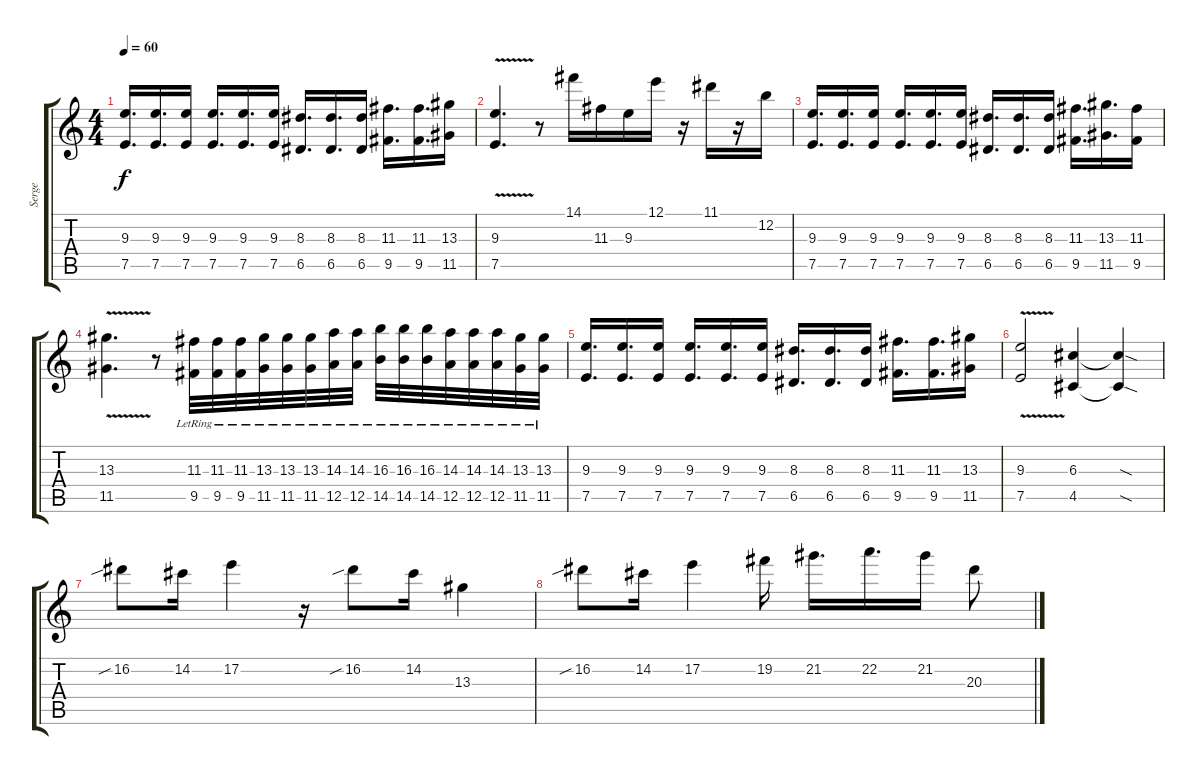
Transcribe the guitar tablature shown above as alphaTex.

\track ("Serge" "Serge") {instrument overdrivenguitar}
\staff {score tabs}
\tuning (E4 B3 G3 D3 A2 E2) {hide}
\ts (4 4)
\tempo 60
\clef g2
\ks c
(9.3 7.5).16{d dy f} (9.3 7.5).16{d} (9.3 7.5).16 (9.3 7.5).16{d} (9.3 7.5).16{d} (9.3 7.5).16 (8.3 6.5).16{d} (8.3 6.5).16{d} (8.3 6.5).16 (11.3 9.5).16{d} (11.3 9.5).16{d} (13.3 11.5).16 |
(9.3{v} 7.5{v}).4{d} r.8 14.1.16 11.3.16 9.3.16 12.1.16 r.16 11.1.16 r.16 12.2.16 |
(9.3 7.5).16{d} (9.3 7.5).16{d} (9.3 7.5).16 (9.3 7.5).16{d} (9.3 7.5).16{d} (9.3 7.5).16 (8.3 6.5).16{d} (8.3 6.5).16{d} (8.3 6.5).16 (11.3 9.5).16{d} (13.3 11.5).16{d} (11.3 9.5).16 |
(13.3{v} 11.5{v}).4{d} r.8 (11.3{lr} 9.5{lr}).32 (11.3{lr} 9.5{lr}).32 (11.3{lr} 9.5{lr}).32 (13.3{lr} 11.5{lr}).32 (13.3{lr} 11.5{lr}).32 (13.3{lr} 11.5{lr}).32 (14.3{lr} 12.5{lr}).32 (14.3{lr} 12.5{lr}).32 (16.3{lr} 14.5{lr}).32 (16.3{lr} 14.5{lr}).32 (16.3{lr} 14.5{lr}).32 (14.3{lr} 12.5{lr}).32 (14.3{lr} 12.5{lr}).32 (14.3{lr} 12.5{lr}).32 (13.3{lr} 11.5{lr}).32 (13.3{lr} 11.5{lr}).32 |
(9.3 7.5).16{d} (9.3 7.5).16{d} (9.3 7.5).16 (9.3 7.5).16{d} (9.3 7.5).16{d} (9.3 7.5).16 (8.3 6.5).16{d} (8.3 6.5).16{d} (8.3 6.5).16 (11.3 9.5).16{d} (11.3 9.5).16{d} (13.3 11.5).16 |
(9.3{v} 7.5{v}).2 (6.3 4.5).4 (6.3{sod t} 4.5{sod t}).4 |
16.2{sib}.8 14.2.16 17.2.4 r.16 16.2{sib}.8 14.2.16 13.3.4 |
16.2{sib}.8 14.2.16 17.2.4 19.2.16 21.2.16{d} 22.2.16{d} 21.2.16 20.3.8
